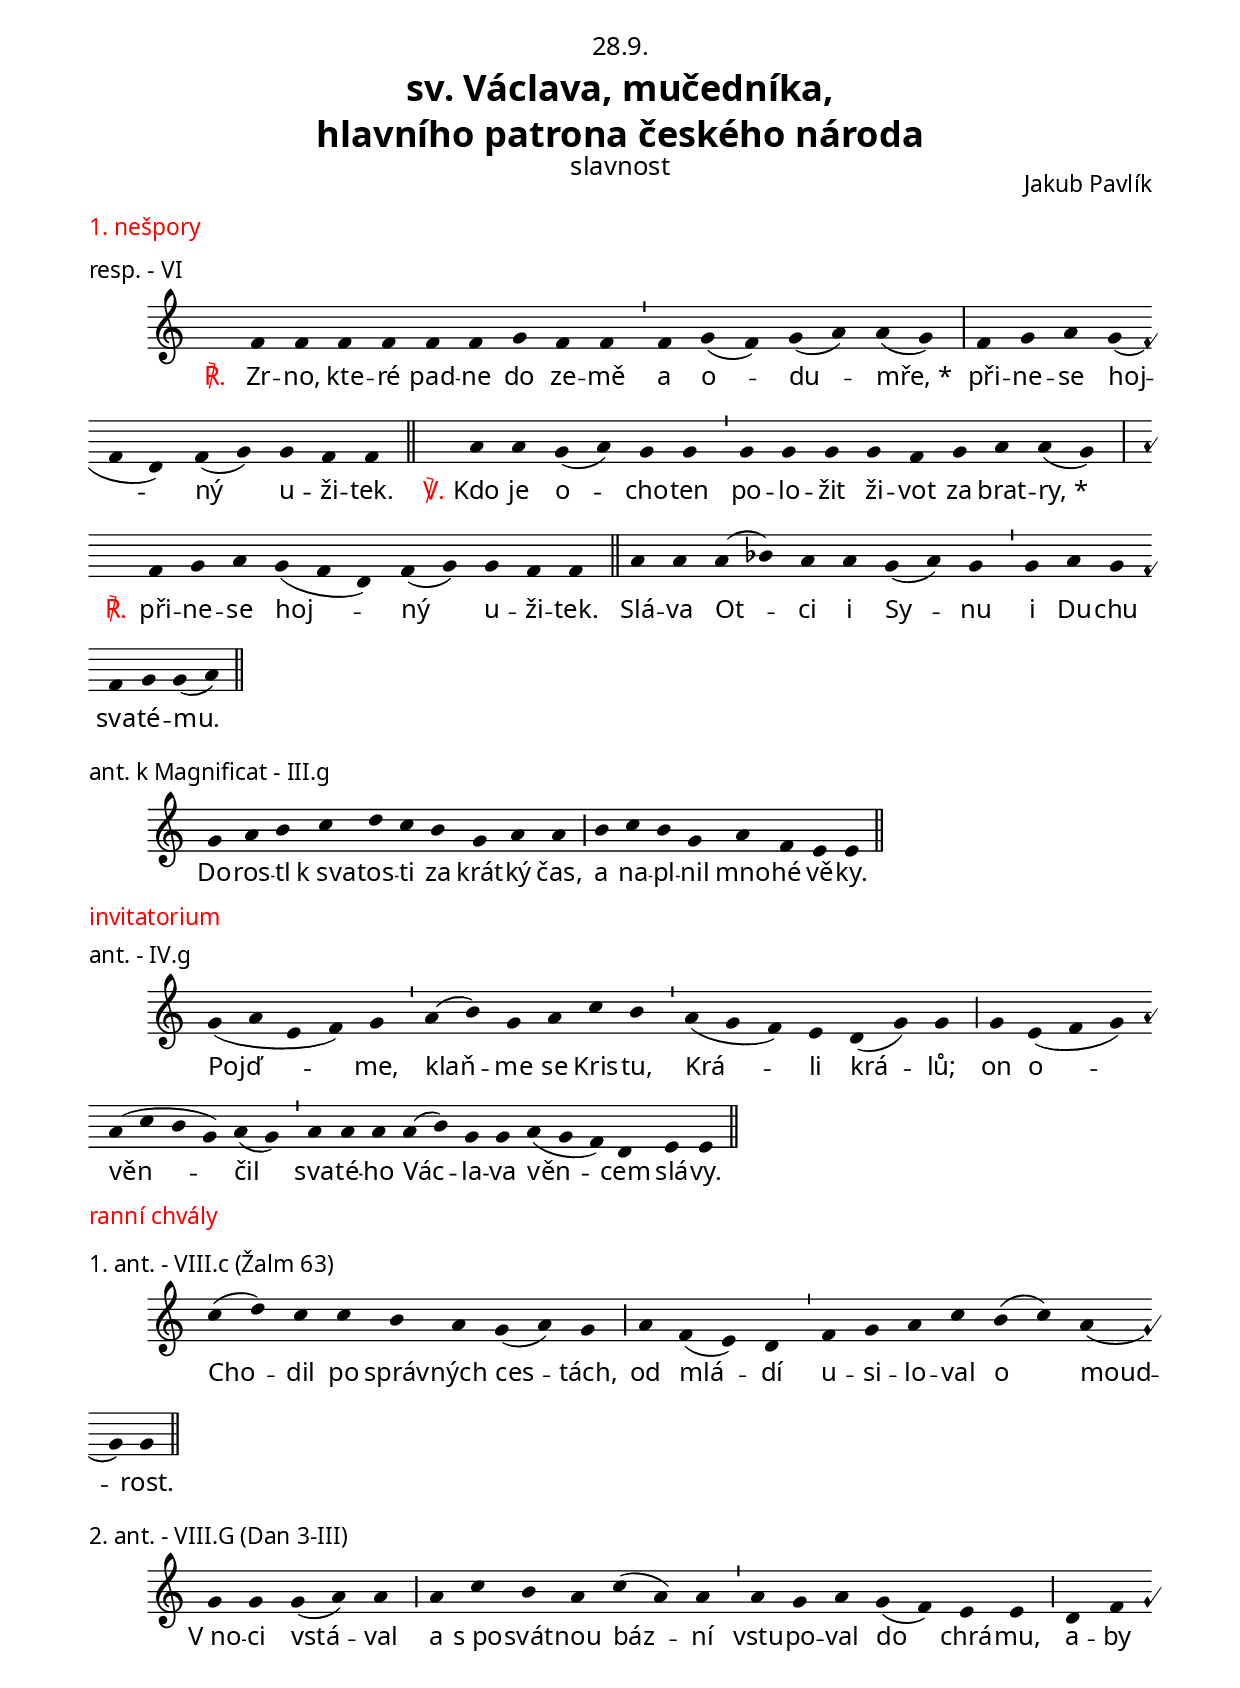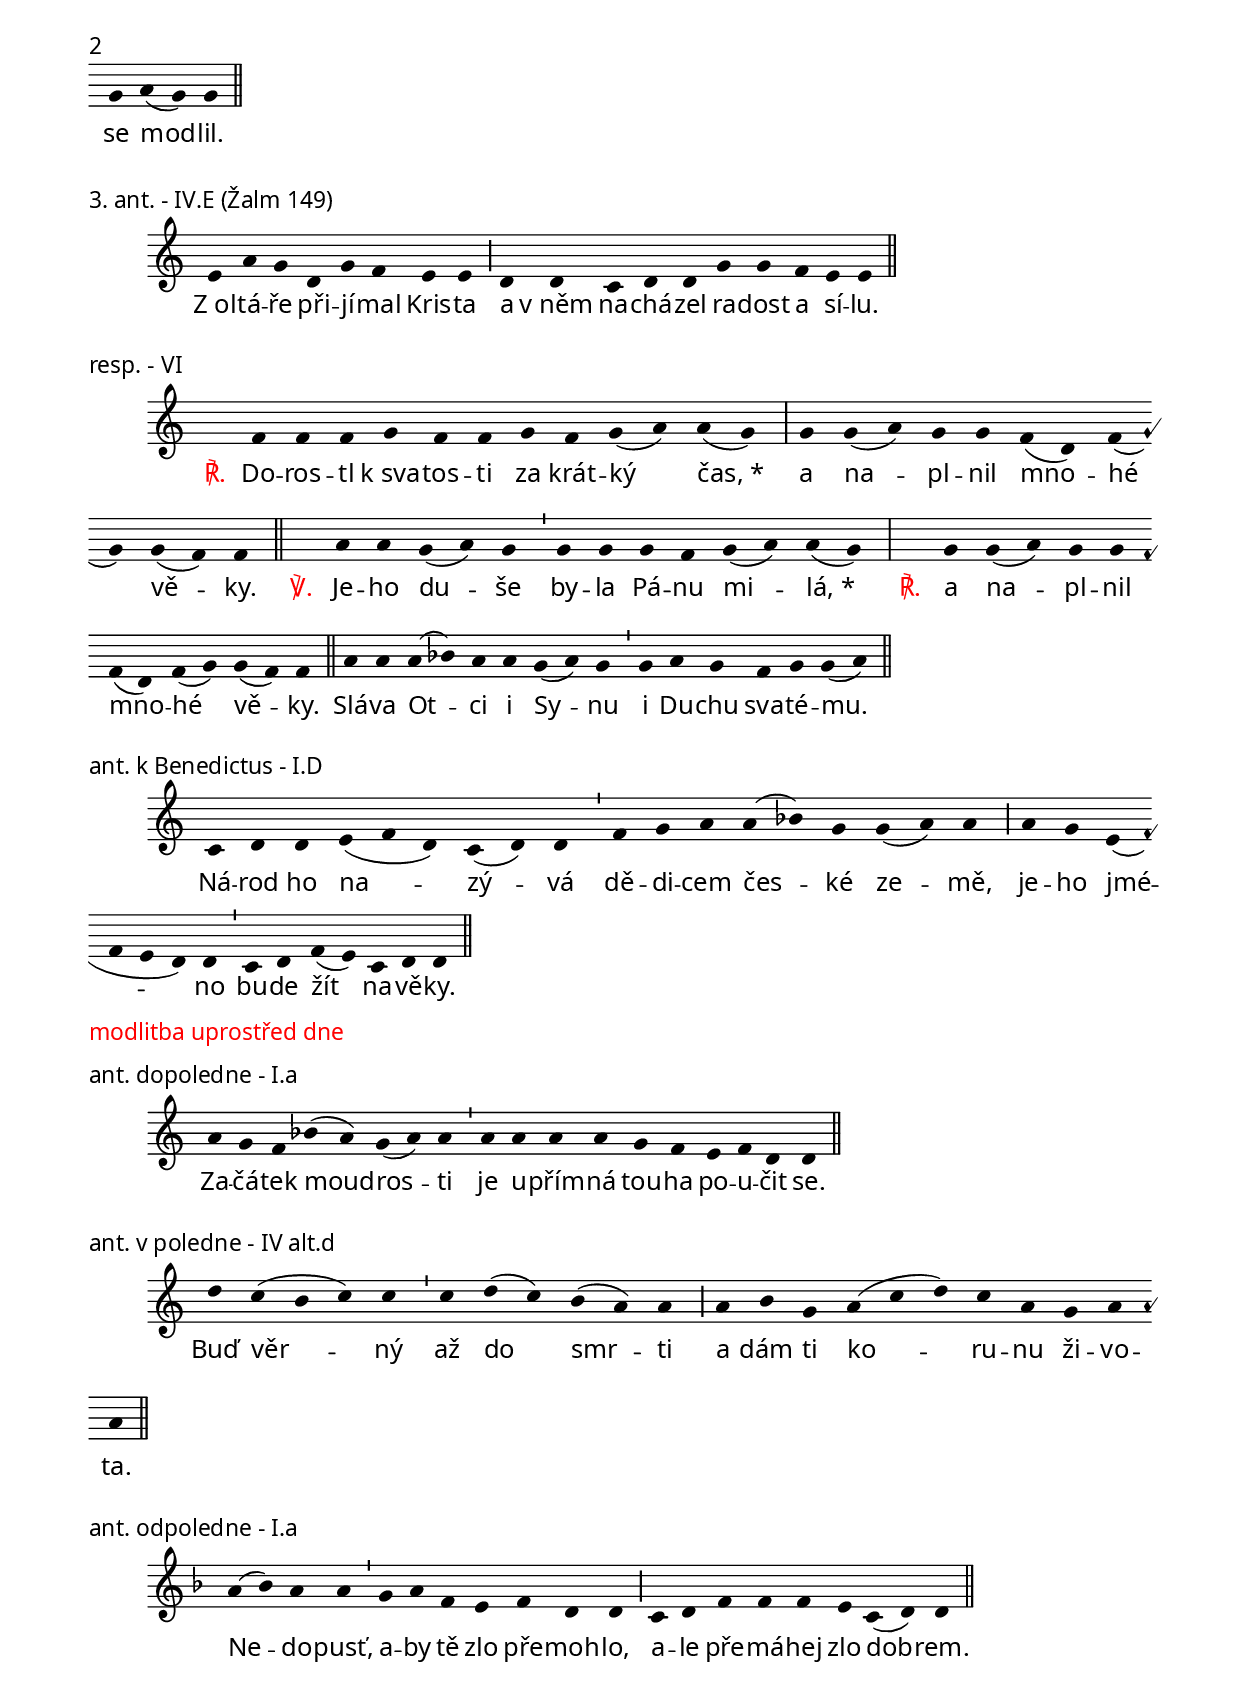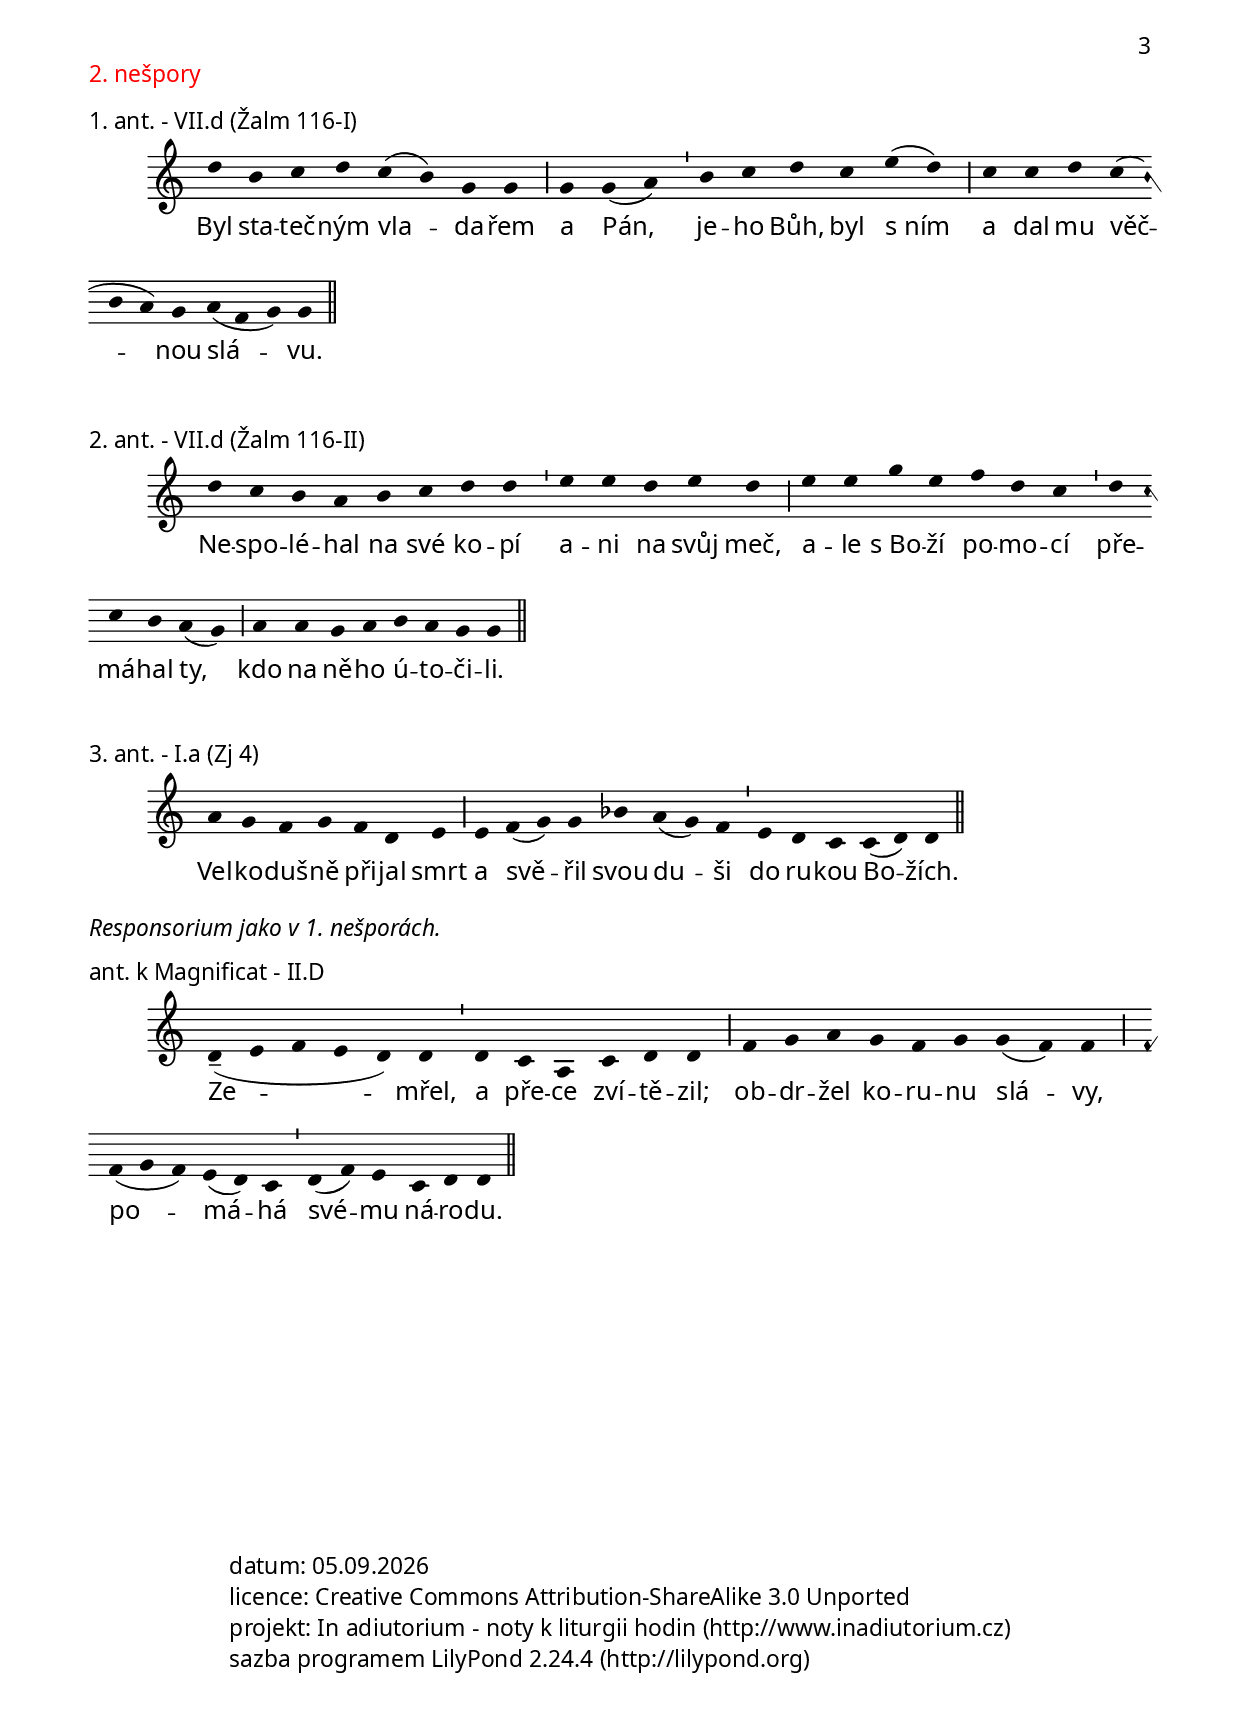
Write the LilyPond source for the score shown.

\version "2.15.40"

\include "../spolecne.ly"
\include "../dilyresponsorii.ly"

\header {
  title = \markup\titleSvatek
            \center-column{ "sv. Václava, mučedníka,"
            "hlavního patrona českého národa" }
            slavnost
            28.9.
  composer = "Jakub Pavlík"
}

\markup {\nadpisHodinka {"1. nešpory"}}

\score {
  \relative c' {
    \choralniRezim

    % R
    \neviditelna f
    f4 f f f f f g f f \barMin f g( f) g( a) a( g) \barMax
    f g a g( f d) f( g) g f f \barFinalis
    % V
    \neviditelna a
    a4 a g( a) g g \barMin g g g g f g a a( g) \barMax
    % R
    \neviditelna a
    f g a g( f d) f( g) g f f \barFinalis
    % Slava
    \respVIdoxologie \barFinalis
  }
  \addlyrics {
    \Response Zr -- no, kte -- ré pad -- ne do ze -- mě a o -- du -- mře,_*
    při -- ne -- se hoj -- ný u -- ži -- tek.
    \Verse Kdo je o -- cho -- ten po -- lo -- žit ži -- vot za brat -- ry,_*
    \Response při -- ne -- se hoj -- ný u -- ži -- tek.
    \textRespDoxologie
  }
  \header {
    quid = "resp."
    modus = "VI"
    id = "1ne-r"
    piece = \markup {\sestavTitulekResp}
  }
}

\score {
  \relative c'' {
    \choralniRezim
    g4 a b c d c b g a a \barMaior
    b c b g a f e e \barFinalis
  }
  \addlyrics {
    Do -- ros -- tl k_sva -- tos -- ti za krát -- ký čas,
    a na -- pl -- nil mno -- hé vě -- ky.
  }
  \header {
    quid = "ant. k Magnificat"
    modus = "III"
    differentia = "g"
    psalmus = ""
    id = "1ne-amag"
    piece = \markup {\sestavTitulekBezZalmu}
  }
}

\markup {\nadpisHodinka {"invitatorium"}}

\score {
  \relative c'' {
    \choralniRezim
    g4( a e f) g \barMin
    a( b) g a c b \barMin
    a( g f) e d( g) g \barMaior
    g e( f g) a( c b g) a( g) \barMin
    a a a a( b) g g a( g f) d e e \barFinalis
  }
  \addlyrics {
    Pojď -- me,
    klaň -- me se Kris -- tu,
    Krá -- li krá -- lů;
    on o -- věn -- čil
    sva -- té -- ho Vác -- la -- va
    věn -- cem slá -- vy.
  }
  \header {
    quid = "ant."
    modus = "IV"
    differentia = "g"
    psalmus = ""
    id = "invit"
    piece = \markup {\sestavTitulekBezZalmu}
  }
}

\markup {\nadpisHodinka {"ranní chvály"}}

\score {
  \relative c'' {
    \choralniRezim
    c4( d) c c b a g( a) g \barMaior
    a f( e) d \barMin f g a c b( c) a( g) g \barFinalis
  }
  \addlyrics {
    Cho -- dil po správ -- ných ces -- tách,
    od mlá -- dí u -- si -- lo -- val o moud -- rost.
  }
  \header {
    quid = "1. ant."
    modus = "VIII"
    differentia = "c"
    psalmus = "Žalm 63"
    id = "rch-a1"
    piece = \markup {\sestavTitulek}
  }
}

\score {
  \relative c'' {
    \choralniRezim
    g4 g g( a) a \barMaior
    a c b a c( a) a \barMin
    a g a g( f) e e \barMaior
    d f g a( g) g \barFinalis
  }
  \addlyrics {
    V_no -- ci vstá -- val
    a s_po -- svát -- nou báz -- ní
    vstu -- po -- val do chrá -- mu,
    a -- by se mod -- lil.
  }
  \header {
    quid = "2. ant."
    modus = "VIII"
    differentia = "G"
    psalmus = "Dan 3-III"
    id = "rch-a2"
    piece = \markup {\sestavTitulek}
  }
}

\score {
  \relative c' {
    \choralniRezim
    e4 a g d g f e e \barMaior
    d d c d d g g f e e \barFinalis
  }
  \addlyrics {
    Z_ol -- tá -- ře při -- jí -- mal Kris -- ta
    a v_něm na -- chá -- zel ra -- dost a sí -- lu.
  }
  \header {
    quid = "3. ant."
    modus = "IV"
    differentia = "E"
    psalmus = "Žalm 149"
    id = "rch-a3"
    piece = \markup {\sestavTitulek}
  }
}

\score {
  \relative c' {
    \choralniRezim

    % R
    \neviditelna f
    f4 f f g f f g f g( a) a( g) \barMax
    g g( a) g g f( d) f( g) g( f) f \barFinalis
    % V
    \neviditelna a
    a a g( a) g \barMin g g g f g( a) a( g) \barMax
    % R
    \neviditelna a
    g g( a) g g f( d) f( g) g( f) f \barFinalis
    % Slava
    \respVIdoxologie \barFinalis
  }
  \addlyrics {
    \Response Do -- ros -- tl k_sva -- tos -- ti za krát -- ký čas,_*
    a na -- pl -- nil mno -- hé vě -- ky.
    \Verse Je -- ho du -- še by -- la Pá -- nu mi -- lá,_*
    \Response a na -- pl -- nil mno -- hé vě -- ky.
    \textRespDoxologie
  }
  \header {
    quid = "resp."
    modus = "VI"
    id = "rch-r"
    piece = \markup {\sestavTitulekResp}
  }
}

\score {
  \relative c' {
    \choralniRezim
    c4 d d e( f d) c( d) d \barMin
    f g a a( bes) g g( a) a \barMaior
    a g e( f e d) d \barMin
    c d f( e) c d d \barFinalis
  }
  \addlyrics {
    Ná -- rod ho na -- zý -- vá
    dě -- di -- cem čes -- ké ze -- mě,
    je -- ho jmé -- no
    bu -- de žít na -- vě -- ky.
  }
  \header {
    quid = "ant. k Benedictus"
    modus = "I"
    differentia = "D"
    psalmus = ""
    id = "rch-aben"
    piece = \markup {\sestavTitulekBezZalmu}
  }
}

\markup {\nadpisHodinka {"modlitba uprostřed dne"}}

\score {
  \relative c'' {
    \choralniRezim
    a4 g f bes( a) g( a) a \barMin
    a a a a g f e f d d \barFinalis
  }
  \addlyrics {
    Za -- čá -- tek moud -- ros -- ti
    je u -- přím -- ná tou -- ha po -- u -- čit se.
  }
  \header {
    quid = "ant. dopoledne"
    modus = "I"
    differentia = "a"
    psalmus = ""
    id = "tercie"
    piece = \markup {\sestavTitulekBezZalmu}
  }
}

\score {
  \relative c'' {
    \choralniRezim
    d4 c( b c) c \barMin c d( c) b( a) a \barMaior
    a b g a( c d) c a g a a \barFinalis
  }
  \addlyrics {
    Buď věr -- ný až do smr -- ti
    a dám ti ko -- ru -- nu ži -- vo -- ta.
  }
  \header {
    quid = "ant. v poledne"
    modus = "IV alt"
    differentia = "d"
    psalmus = ""
    id = "sexta"
    fial = "sanktoral/0506jansarkander.ly#ne-amag?zacatek"
    piece = \markup {\sestavTitulekBezZalmu}
  }
}

\score {
  \relative c'' {
    \choralniRezim
    \key f \major
    a4( bes) a a \barMin
    g a f e f d d \barMaior
    c d f f f e c( d) d \barFinalis
  }
  \addlyrics {
    Ne -- do -- pusť,
    a -- by tě zlo pře -- moh -- lo,
    a -- le pře -- má -- hej zlo dob -- rem.
  }
  \header {
    quid = "ant. odpoledne"
    modus = "I"
    differentia = "a"
    psalmus = ""
    id = "nona"
    piece = \markup {\sestavTitulekBezZalmu}
  }
}

\markup {\nadpisHodinka {"2. nešpory"}}

\score {
  \relative c'' {
    \choralniRezim
    d4 b c d c( b) g g \barMaior
    g g( a) \barMin b c d c e( d) \barMaior
    c c d c( b a) g a( f g) g \barFinalis
  }
  \addlyrics {
    Byl sta -- teč -- ným vla -- da -- řem
    a Pán, je -- ho Bůh, byl s_ním
    a dal mu věč -- nou slá -- vu.
  }
  \header {
    quid = "1. ant."
    modus = "VII"
    differentia = "d"
    psalmus = "Žalm 116-I"
    id = "2ne-a1"
    piece = \markup {\sestavTitulek}
  }
}

\score {
  \relative c'' {
    \choralniRezim
    d4 c b a b c d d \barMin
    e e d e d \barMaior
    e e g e f d c \barMin d c b a( g) \barMaior
    a a g a b a g g \barFinalis
  }
  \addlyrics {
    Ne -- spo -- lé -- hal na své ko -- pí
    a -- ni na svůj meč,
    a -- le s_Bo -- ží po -- mo -- cí pře -- má -- hal ty,
    kdo na ně -- ho ú -- to -- či -- li.
  }
  \header {
    quid = "2. ant."
    modus = "VII"
    differentia = "d"
    psalmus = "Žalm 116-II"
    id = "2ne-a2"
    piece = \markup {\sestavTitulek}
  }
}

\score {
  \relative c'' {
    \choralniRezim
    a4 g f g f d e \barMaior
    e f( g) g bes a( g) f \barMin
    e d c c( d) d \barFinalis
  }
  \addlyrics {
    Vel -- ko -- duš -- ně při -- jal smrt
    a svě -- řil svou du -- ši
    do ru -- kou Bo -- žích.
  }
  \header {
    quid = "3. ant."
    modus = "I"
    differentia = "a"
    psalmus = "Zj 4"
    id = "2ne-a3"
    piece = \markup {\sestavTitulek}
  }
}

\markup\italic{Responsorium jako v 1. nešporách.}

\score {
  \relative c' {
    \choralniRezim
    d4--( e f e d) d \barMin
    d c a c d d \barMaior
    f g a g f g g( f) f \barMaior
    f( g f) e( d) c \barMin
    d( f) e c d d \barFinalis
  }
  \addlyrics {
    Ze -- mřel,
    a pře -- ce zví -- tě -- zil;
    ob -- dr -- žel ko -- ru -- nu slá -- vy,
    po -- má -- há
    své -- mu ná -- ro -- du.
  }
  \header {
    quid = "ant. k Magnificat"
    modus = "II"
    differentia = "D"
    psalmus = ""
    id = "2ne-amag"
    piece = \markup {\sestavTitulekBezZalmu}
  }
}